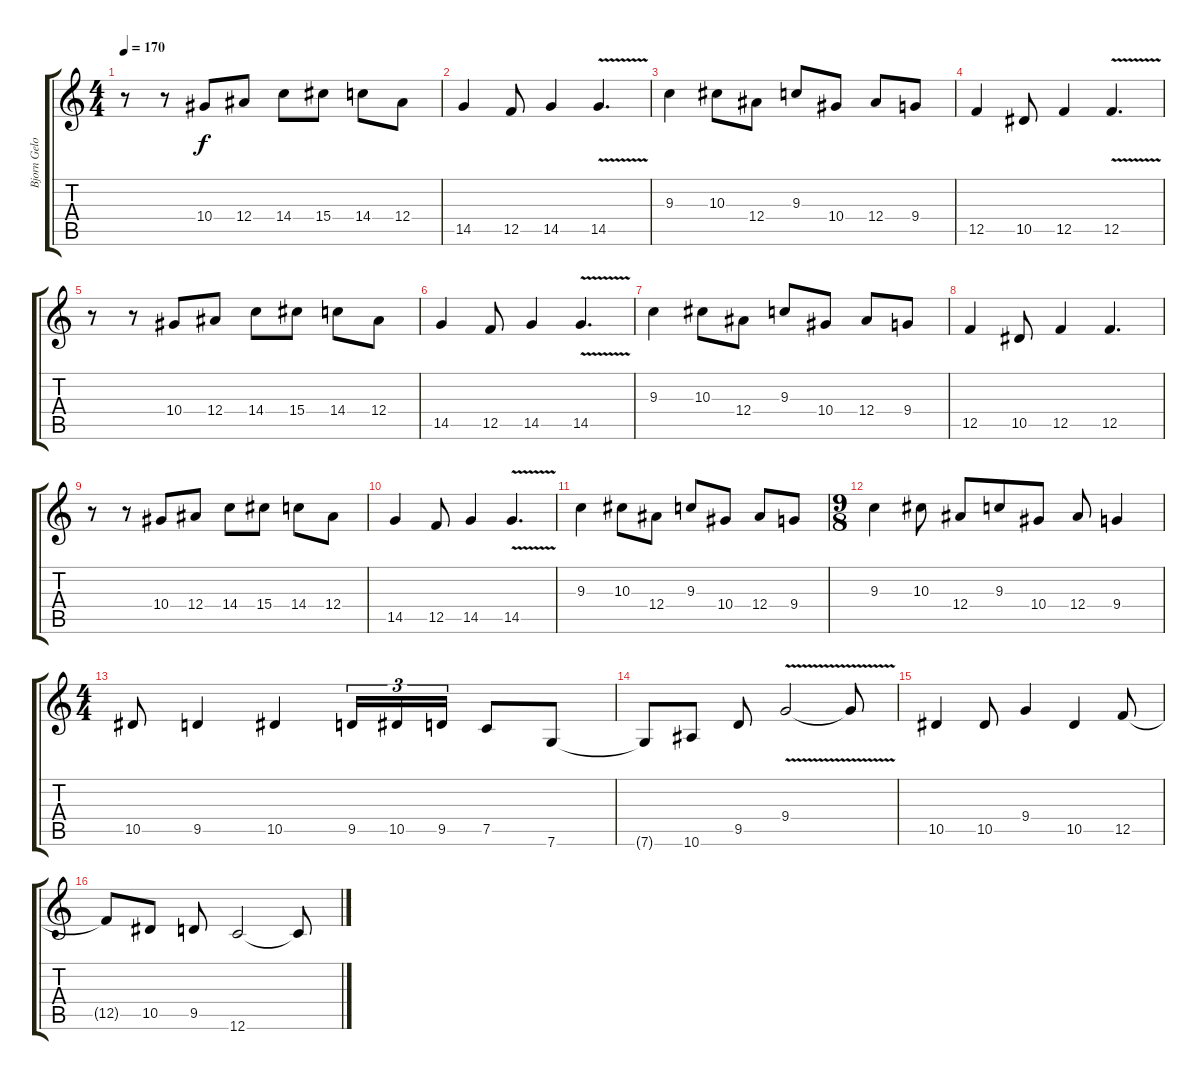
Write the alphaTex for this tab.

\track ("Bjorn Gelotte" "Bjorn Gelo") {instrument distortionguitar}
\staff {score tabs}
\tuning (C4 G3 Eb3 Bb2 F2 C2) {hide}
\ts (4 4)
\tempo 170
\clef g2
\ks c
r.8{dy f} r.8 10.4.8 12.4.8 14.4.8 15.4.8 14.4.8 12.4.8 |
14.5.4 12.5.8 14.5.4 14.5{v}.4{d} |
9.3.4 10.3.8 12.4.8 9.3.8 10.4.8 12.4.8 9.4.8 |
12.5.4 10.5.8 12.5.4 12.5{v}.4{d} |
r.8 r.8 10.4.8 12.4.8 14.4.8 15.4.8 14.4.8 12.4.8 |
14.5.4 12.5.8 14.5.4 14.5{v}.4{d} |
9.3.4 10.3.8 12.4.8 9.3.8 10.4.8 12.4.8 9.4.8 |
12.5.4 10.5.8 12.5.4 12.5.4{d} |
r.8 r.8 10.4.8 12.4.8 14.4.8 15.4.8 14.4.8 12.4.8 |
14.5.4 12.5.8 14.5.4 14.5{v}.4{d} |
9.3.4 10.3.8 12.4.8 9.3.8 10.4.8 12.4.8 9.4.8 |
\ts (9 8)
9.3.4 10.3.8 12.4.8 9.3.8 10.4.8 12.4.8 9.4.4 |
\ts (4 4)
10.5.8 9.5.4 10.5.4 9.5.16{tu (3 2)} 10.5.16{tu (3 2)} 9.5.16{tu (3 2)} 7.5.8 7.6.8 |
7.6{t}.8 10.6.8 9.5.8 9.4{v}.2 9.4{t}.8 |
10.5.4 10.5.8 9.4.4 10.5.4 12.5.8 |
12.5{t}.8 10.5.8 9.5.8 12.6.2 12.6{t}.8
